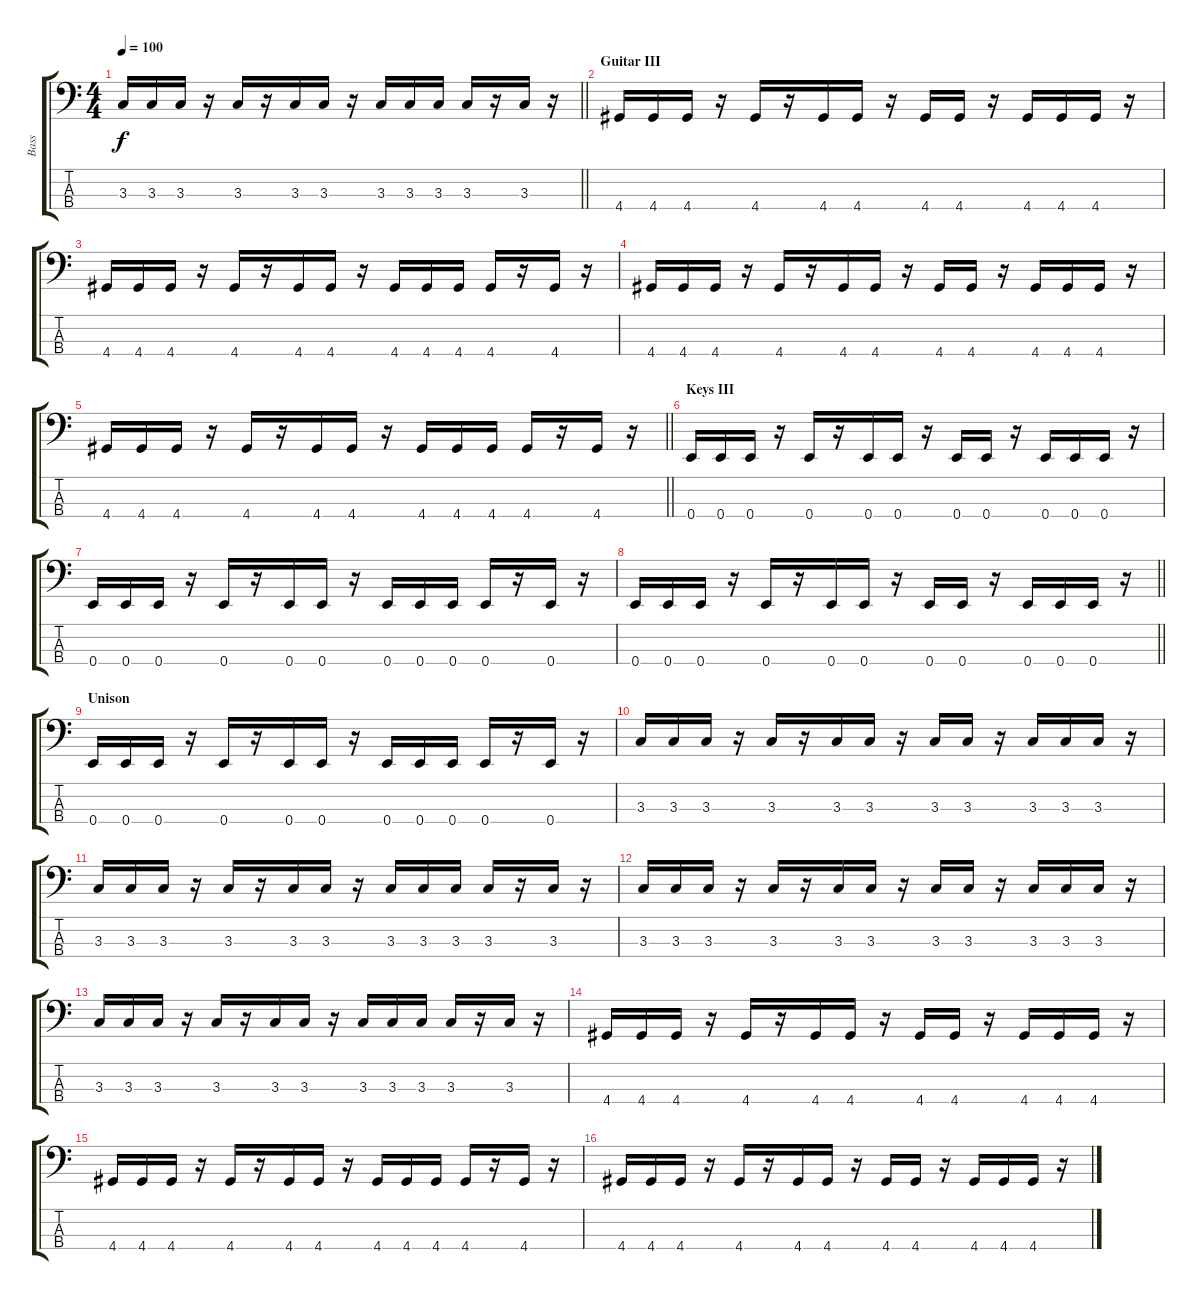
\track ("Bass" "Bass") {instrument electricbassfinger}
\staff {score tabs}
\tuning (G2 D2 A1 E1) {hide}
\ts (4 4)
\tempo 100
\clef f4
\barLineRight lightlight
\ks c
3.3.16{dy f} 3.3.16 3.3.16 r.16 3.3.16 r.16 3.3.16 3.3.16 r.16 3.3.16 3.3.16 3.3.16 3.3.16 r.16 3.3.16 r.16 |
\section ("" "Guitar III")
4.4.16 4.4.16 4.4.16 r.16 4.4.16 r.16 4.4.16 4.4.16 r.16 4.4.16 4.4.16 r.16 4.4.16 4.4.16 4.4.16 r.16 |
4.4.16 4.4.16 4.4.16 r.16 4.4.16 r.16 4.4.16 4.4.16 r.16 4.4.16 4.4.16 4.4.16 4.4.16 r.16 4.4.16 r.16 |
4.4.16 4.4.16 4.4.16 r.16 4.4.16 r.16 4.4.16 4.4.16 r.16 4.4.16 4.4.16 r.16 4.4.16 4.4.16 4.4.16 r.16 |
\barLineRight lightlight
4.4.16 4.4.16 4.4.16 r.16 4.4.16 r.16 4.4.16 4.4.16 r.16 4.4.16 4.4.16 4.4.16 4.4.16 r.16 4.4.16 r.16 |
\section ("" "Keys III")
0.4.16 0.4.16 0.4.16 r.16 0.4.16 r.16 0.4.16 0.4.16 r.16 0.4.16 0.4.16 r.16 0.4.16 0.4.16 0.4.16 r.16 |
0.4.16 0.4.16 0.4.16 r.16 0.4.16 r.16 0.4.16 0.4.16 r.16 0.4.16 0.4.16 0.4.16 0.4.16 r.16 0.4.16 r.16 |
\barLineRight lightlight
0.4.16 0.4.16 0.4.16 r.16 0.4.16 r.16 0.4.16 0.4.16 r.16 0.4.16 0.4.16 r.16 0.4.16 0.4.16 0.4.16 r.16 |
\section ("" "Unison")
0.4.16 0.4.16 0.4.16 r.16 0.4.16 r.16 0.4.16 0.4.16 r.16 0.4.16 0.4.16 0.4.16 0.4.16 r.16 0.4.16 r.16 |
3.3.16 3.3.16 3.3.16 r.16 3.3.16 r.16 3.3.16 3.3.16 r.16 3.3.16 3.3.16 r.16 3.3.16 3.3.16 3.3.16 r.16 |
3.3.16 3.3.16 3.3.16 r.16 3.3.16 r.16 3.3.16 3.3.16 r.16 3.3.16 3.3.16 3.3.16 3.3.16 r.16 3.3.16 r.16 |
3.3.16 3.3.16 3.3.16 r.16 3.3.16 r.16 3.3.16 3.3.16 r.16 3.3.16 3.3.16 r.16 3.3.16 3.3.16 3.3.16 r.16 |
3.3.16 3.3.16 3.3.16 r.16 3.3.16 r.16 3.3.16 3.3.16 r.16 3.3.16 3.3.16 3.3.16 3.3.16 r.16 3.3.16 r.16 |
4.4.16 4.4.16 4.4.16 r.16 4.4.16 r.16 4.4.16 4.4.16 r.16 4.4.16 4.4.16 r.16 4.4.16 4.4.16 4.4.16 r.16 |
4.4.16 4.4.16 4.4.16 r.16 4.4.16 r.16 4.4.16 4.4.16 r.16 4.4.16 4.4.16 4.4.16 4.4.16 r.16 4.4.16 r.16 |
4.4.16 4.4.16 4.4.16 r.16 4.4.16 r.16 4.4.16 4.4.16 r.16 4.4.16 4.4.16 r.16 4.4.16 4.4.16 4.4.16 r.16
